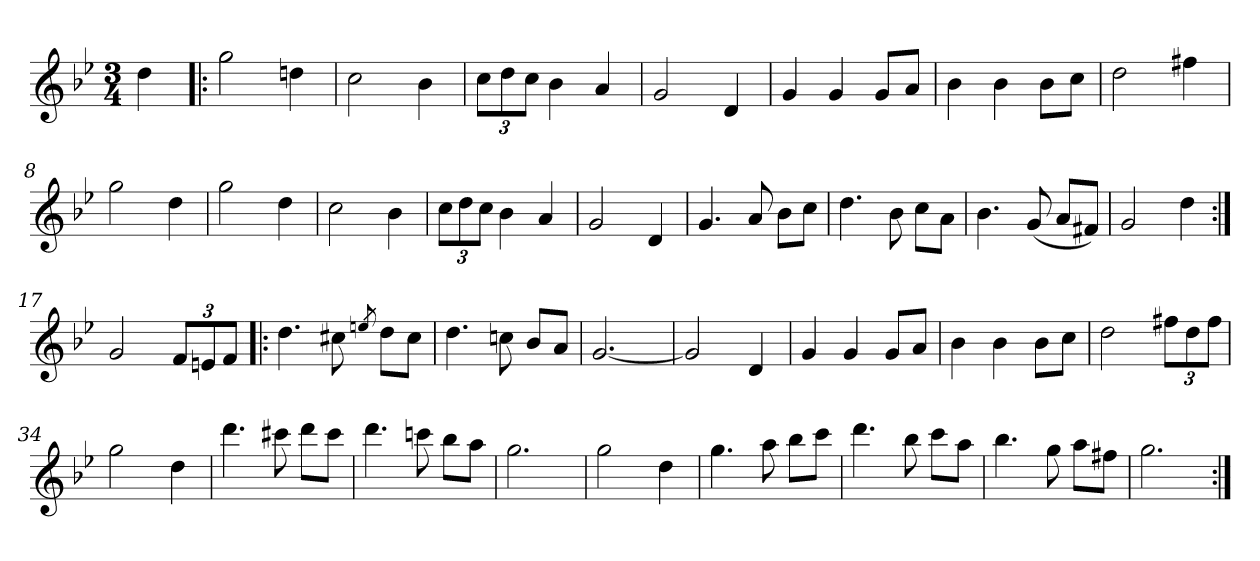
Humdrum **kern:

**kern
*part1
*staff1
*clefG2
*k[b-e-]
*g:
*M3/4
=
4dd
=1!|:
2gg
4ddn
=2
2cc
4b-
=3
12ccL
12dd
12ccJ
4b-
4a
=4
2g
4d
=5
4g
4g
8gL
8aJ
=6
4b-
4b-
8b-L
8ccJ
=7
2dd
4ff#X
=8
2gg
4dd
=9
2gg
4dd
=10
2cc
4b-
=11
12ccL
12dd
12ccJ
4b-
4a
=12
2g
4d
=13
4.g
8a
8b-L
8ccJ
=14
4.dd
8b-
8ccL
8aJ
=15
4.b-
(8g
8aL
8f#XJ)
=16
2g
4dd
=17:|!
2g
12fL
12en
12fJ
=27!|:
4.dd
8cc#X
8qeen/
8ddL
8cc#J
=28
4.dd
8ccn
8b-L
8aJ
=29
[2.g
=30
2g]
4d
=31
4g
4g
8gL
8aJ
=32
4b-
4b-
8b-L
8ccJ
=33
2dd
12ff#XL
12dd
12ff#J
=34
2gg
4dd
=35
4.ddd
8ccc#X
8dddL
8ccc#J
=36
4.ddd
8cccn
8bb-L
8aaJ
=37
2.gg
=38
2gg
4dd
=39
4.gg
8aa
8bb-L
8cccJ
=40
4.ddd
8bb-
8cccL
8aaJ
=41
4.bb-
8gg
8aaL
8ff#XJ
=42
2.gg
=:|!
*-
